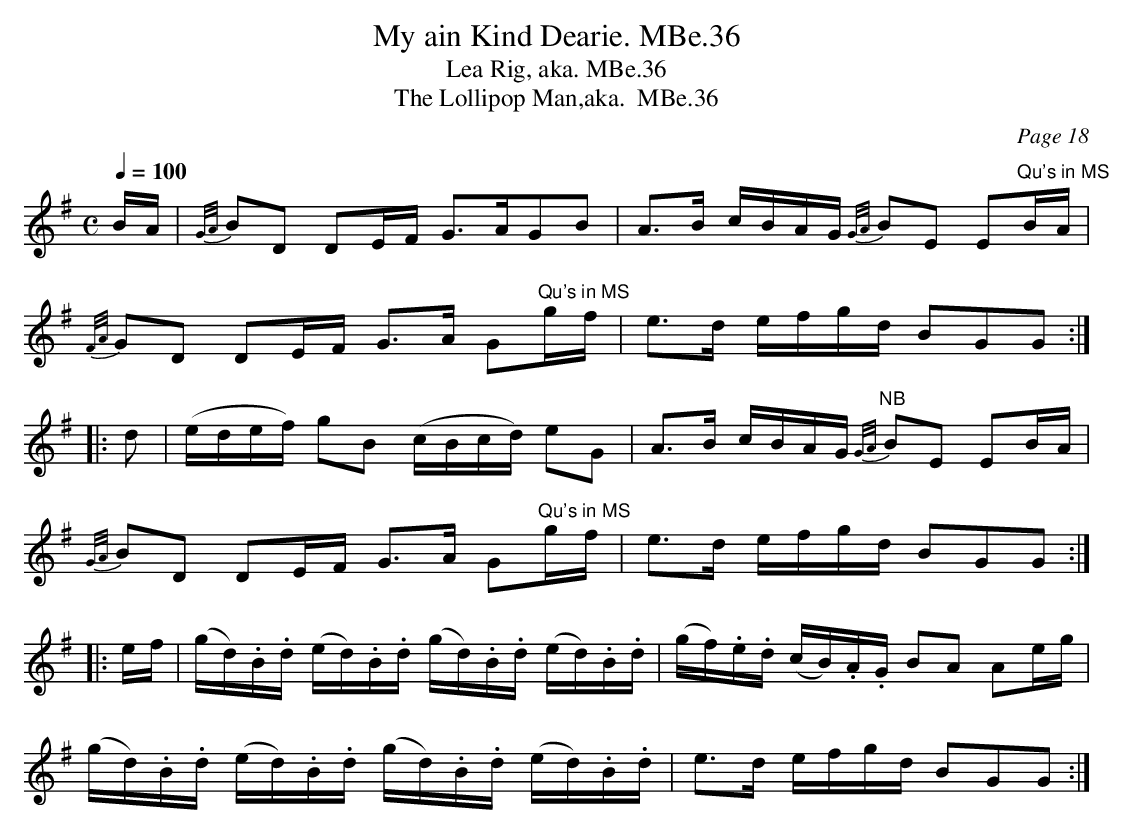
X:1
C:Page 18
T:My ain Kind Dearie. MBe.36
T:Lea Rig, aka. MBe.36
T:Lollipop Man,aka.  MBe.36, The
M:C
L:1/8
Q:1/4=100
K:G
B/A/|{G/A/} BD DE/F/ G>AGB|A>B c/B/A/G/ {G/A/} BE E"Qu's in MS"B/A/|
{F/A/} GD DE/F/ G>A G"Qu's in MS"g/f/|e>d e/f/g/d/ BGG:|
|:d|(e/d/e/f/) gB (c/B/c/d/) eG|A>B c/B/A/G/ "^NB"{G/A/} BE EB/A/|
{G/A/} BD DE/F/ G>A G"Qu's in MS"g/f/|e>d e/f/g/d/ BGG:|
|:e/f/|(g/d/).B/.d/ (e/d/).B/.d/ (g/d/).B/.d/ (e/d/).B/.d/|\
(g/f/).e/.d/ (c/B/).A/.G/ BA Ae/g/|
(g/d/).B/.d/ (e/d/).B/.d/ (g/d/).B/.d/ (e/d/).B/.d/|e>d e/f/g/d/ BGG:|
